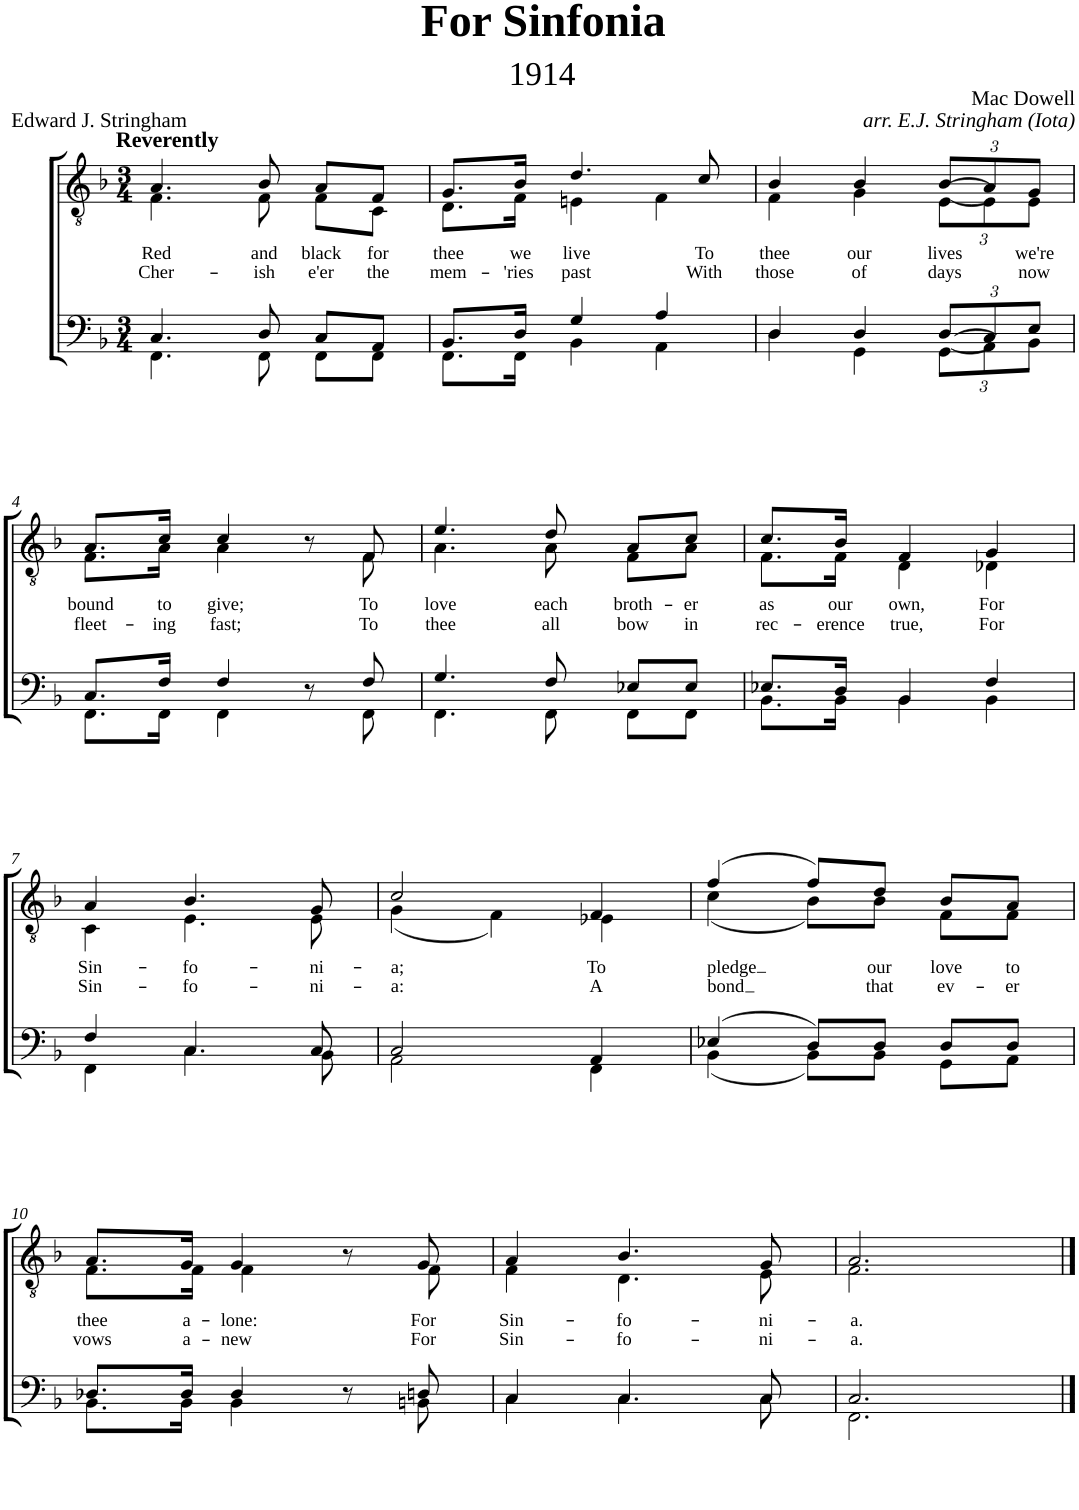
**kern	**kern	**text	**text
*part1	*part1	*part1	*part1
*staff2	*staff1	*staff1	*staff1
*I"TENOR I TENOR II	*	*	*
*clefF4	*clefGv2	*	*
*k[b-]	*k[b-]	*	*
*M3/4	*M3/4	*	*
=1	=1	=1	=1
*^	*	*	*
!	!	!LO:TX:a:B:t=Reverently	!	!
!	!	!	!LO:LY:b	!LO:LY:b
*	*	*^	*	*
4.C/	4.FF\	4.A/	4.F\	Red	Cher-
!	!	!	!	!LO:LY:b	!LO:LY:b
8D/	8FF\	8B-/	8F\	and	-ish
!	!	!	!	!LO:LY:b	!LO:LY:b
8C/L	8FF\L	8A/L	8F\L	black	e'er
!	!	!	!	!LO:LY:b	!LO:LY:b
8AA/J	8FF\J	8F/J	8C\J	for	the
=2	=2	=2	=2	=2	=2
!	!	!	!	!LO:LY:b	!LO:LY:b
8.BB-/L	8.FF\L	8.G/L	8.D\L	thee	mem-
!	!	!	!	!LO:LY:b	!LO:LY:b
16D/Jk	16FF\Jk	16B-/Jk	16F\Jk	we	-'ries
!	!	!	!	!LO:LY:b	!LO:LY:b
4G/	4BB-\	4.d/	4En\	live	past
4A/	4AA\	.	4F\	.	.
!	!	!	!	!LO:LY:b	!LO:LY:b
.	.	8c/	.	To	With
=3	=3	=3	=3	=3	=3
!	!	!	!	!LO:LY:b	!LO:LY:b
4D/	4D\	4B-/	4F\	thee	those
!	!	!	!	!LO:LY:b	!LO:LY:b
4D/	4GG\	4B-/	4G\	our	of
*Xbrackettup	*	*Xbrackettup	*	*	*
!	!	!	!	!LO:LY:b	!LO:LY:b
12D/L	12GG\L	(12B-/L	(12E\L	lives	days
12C/	12AA\	12A/)	12E\)	.	.
!	!	!	!	!LO:LY:b	!LO:LY:b
12E/J	12BB-\J	12G/J	12E\J	we're	now
!!LO:LB:g=z	!!
=4	=4	=4	=4	=4	=4
!	!	!	!	!LO:LY:b	!LO:LY:b
8.C/L	8.FF\L	8.A/L	8.F\L	bound	fleet-
!	!	!	!	!LO:LY:b	!LO:LY:b
16F/Jk	16FF\Jk	16c/Jk	16A\Jk	to	-ing
!	!	!	!	!LO:LY:b	!LO:LY:b
4F/	4FF\	4c/	4A\	give;	fast;
8r	8ryy	8r	8ryy	.	.
!	!	!	!	!LO:LY:b	!LO:LY:b
8F/	8FF\	8F/	8F\	To	To
=5	=5	=5	=5	=5	=5
!	!	!	!	!LO:LY:b	!LO:LY:b
4.G/	4.FF\	4.e/	4.A\	love	thee
!	!	!	!	!LO:LY:b	!LO:LY:b
8F/	8FF\	8d/	8A\	each	all
!	!	!	!	!LO:LY:b	!LO:LY:b
8E-X/L	8FF\L	8A/L	8F\L	broth-	bow
!	!	!	!	!LO:LY:b	!LO:LY:b
8E-/J	8FF\J	8c/J	8A\J	-er	in
=6	=6	=6	=6	=6	=6
!	!	!	!	!LO:LY:b	!LO:LY:b
8.E-X/L	8.BB-\L	8.c/L	8.F\L	as	rec-
!	!	!	!	!LO:LY:b	!LO:LY:b
16D/Jk	16BB-\Jk	16B-/Jk	16F\Jk	our	-erence
!	!	!	!	!LO:LY:b	!LO:LY:b
4BB-/	4BB-\	4F/	4D\	own,	true,
!	!	!	!	!LO:LY:b	!LO:LY:b
4F/	4BB-\	4G/	4D-X\	For	For
!!LO:LB:g=z	!!
=7	=7	=7	=7	=7	=7
!	!	!	!	!LO:LY:b	!LO:LY:b
4F/	4FF\	4A/	4C\	Sin-	Sin-
!	!	!	!	!LO:LY:b	!LO:LY:b
4.C/	4.C\	4.B-/	4.E\	-fo-	-fo-
!	!	!	!	!LO:LY:b	!LO:LY:b
8C/	8BB-\	8G/	8E\	-ni-	-ni-
=8	=8	=8	=8	=8	=8
!	!	!	!	!LO:LY:b	!LO:LY:b
2C/	2AA\	2c/	(4G\	-a;	-a:
.	.	.	4F\)	.	.
!	!	!	!	!LO:LY:b	!LO:LY:b
4AA/	4FF\	4F/	4E-X\	To	A
=9	=9	=9	=9	=9	=9
!	!	!	!	!LO:LY:b	!LO:LY:b
4E-X/	4BB-\	(4f/	(4c\	pledge	bond
8D/L	8BB-\L	8f/L)	8B-\L)	.	.
!	!	!	!	!LO:LY:b	!LO:LY:b
8D/J	8BB-\J	8d/J	8B-\J	our	that
!	!	!	!	!LO:LY:b	!LO:LY:b
8D/L	8GG\L	8B-/L	8F\L	love	ev-
!	!	!	!	!LO:LY:b	!LO:LY:b
8D/J	8AA\J	8A/J	8F\J	to	-er
!!LO:LB:g=z	!!
=10	=10	=10	=10	=10	=10
!	!	!	!	!LO:LY:b	!LO:LY:b
8.D-X/L	8.BB-\L	8.A/L	8.F\L	thee	vows
!	!	!	!	!LO:LY:b	!LO:LY:b
16D-/Jk	16BB-\Jk	16G/Jk	16F\Jk	a-	a-
!	!	!	!	!LO:LY:b	!LO:LY:b
4D-/	4BB-\	4G/	4F\	-lone:	-new
8r	8ryy	8r	8ryy	.	.
!	!	!	!	!LO:LY:b	!LO:LY:b
8Dn/	8BBn\	8G/	8F\	For	For
=11	=11	=11	=11	=11	=11
!	!	!	!	!LO:LY:b	!LO:LY:b
4C/	4C\	4A/	4F\	Sin-	Sin-
!	!	!	!	!LO:LY:b	!LO:LY:b
4.C/	4.C\	4.B-/	4.D\	-fo-	-fo-
!	!	!	!	!LO:LY:b	!LO:LY:b
8C/	8C\	8G/	8E\	-ni-	-ni-
=12	=12	=12	=12	=12	=12
!	!	!	!	!LO:LY:b	!LO:LY:b
2.C/	2.FF\	2.A/	2.F\	-a.	-a.
*v	*v	*	*	*	*
*	*v	*v	*	*
==	==	==	==
*-	*-	*-	*-
